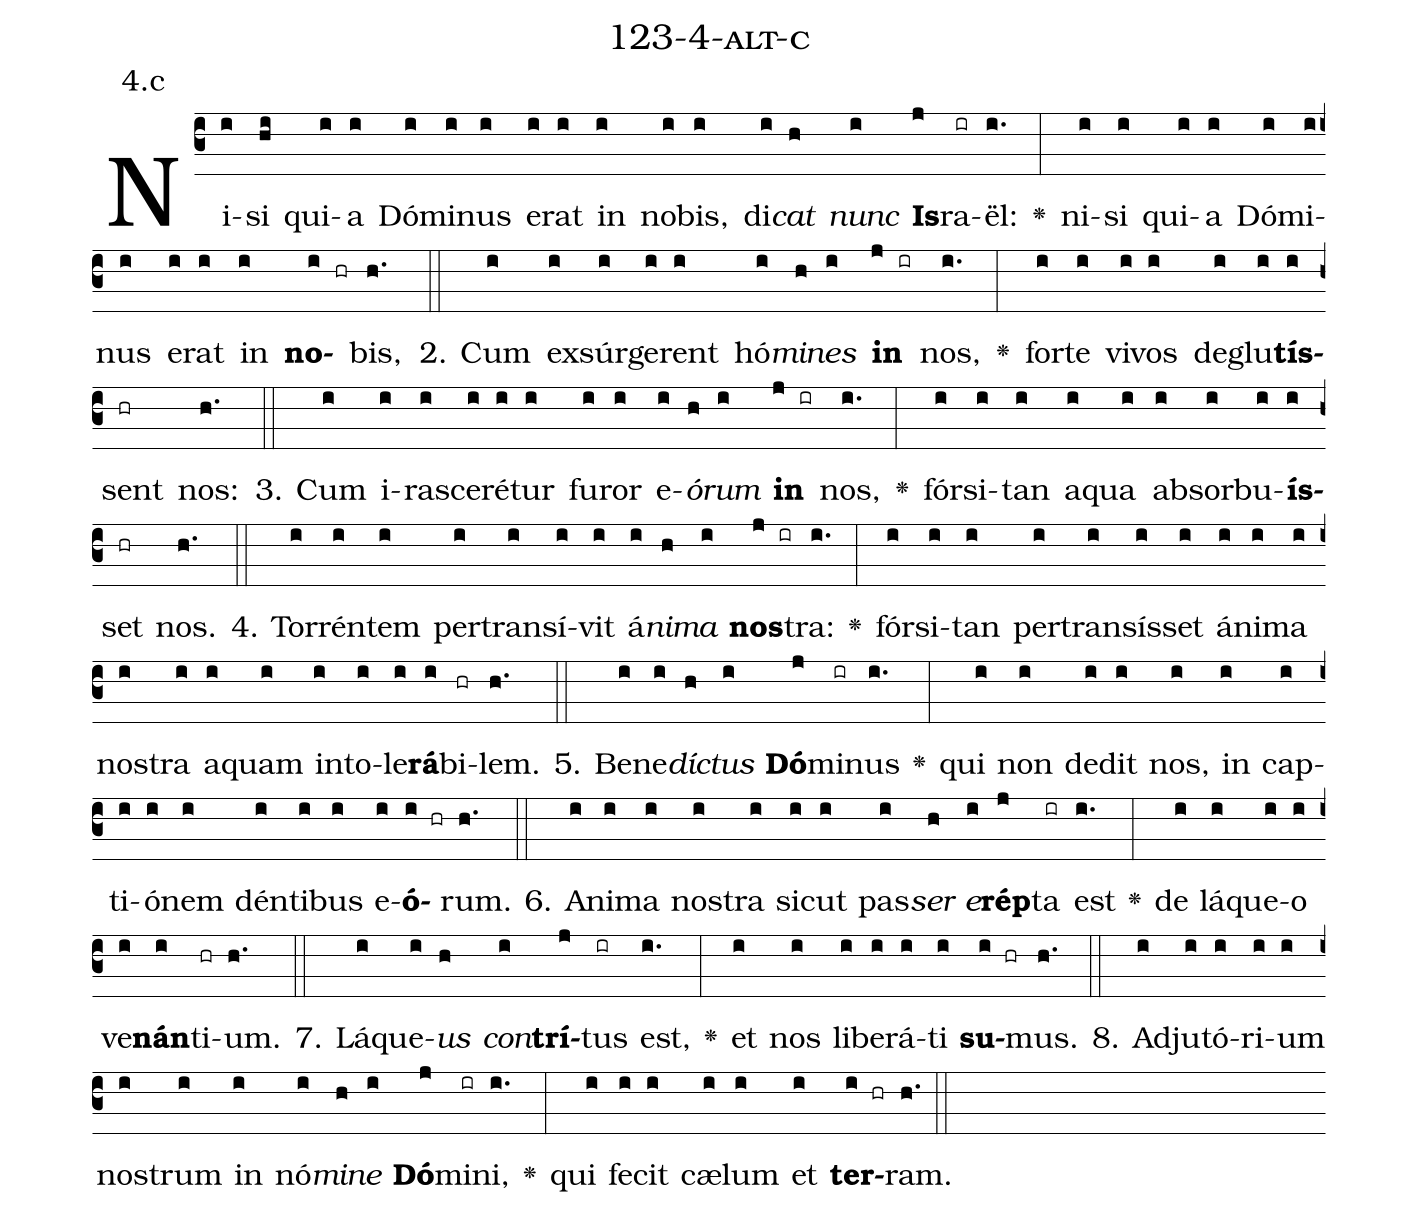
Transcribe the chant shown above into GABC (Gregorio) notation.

name: 123-4-alt-c;
annotation: 4.c;
%%
(c3)Ni(i)si(hi) qui(i)a(i) Dó(i)mi(i)nus(i) e(i)rat(i) in(i) no(i)bis,(i) di(i)<i>cat</i>(h) <i>nunc</i>(i) <b>Is</b>(j)ra(ir)ël:(i.) <v>\greheightstar</v>(:) ni(i)si(i) qui(i)a(i) Dó(i)mi(i)nus(i) e(i)rat(i) in(i) <b>no</b>(i hr)bis,(h.) (::)
2. Cum(i) ex(i)súr(i)ge(i)rent(i) hó(i)<i>mi</i>(h)<i>nes</i>(i) <b>in</b>(j ir) nos,(i.) <v>\greheightstar</v>(:) for(i)te(i) vi(i)vos(i) de(i)glu(i)<b>tís</b>(i)sent(hr) nos:(h.) (::)
3. Cum(i) i(i)ra(i)sce(i)ré(i)tur(i) fu(i)ror(i) e(i)<i>ó</i>(h)<i>rum</i>(i) <b>in</b>(j ir) nos,(i.) <v>\greheightstar</v>(:) fór(i)si(i)tan(i) a(i)qua(i) ab(i)sor(i)bu(i)<b>ís</b>(i)set(hr) nos.(h.) (::)
4. Tor(i)rén(i)tem(i) per(i)trans(i)í(i)vit(i) á(i)<i>ni</i>(h)<i>ma</i>(i) <b>nos</b>(j ir)tra:(i.) <v>\greheightstar</v>(:) fór(i)si(i)tan(i) per(i)trans(i)ís(i)set(i) á(i)ni(i)ma(i) nos(i)tra(i) a(i)quam(i) in(i)to(i)le(i)<b>rá</b>(i)bi(hr)lem.(h.) (::)
5. Be(i)ne(i)<i>díc</i>(h)<i>tus</i>(i) <b>Dó</b>(j)mi(ir)nus(i.) <v>\greheightstar</v>(:) qui(i) non(i) de(i)dit(i) nos,(i) in(i) cap(i)ti(i)ó(i)nem(i) dén(i)ti(i)bus(i) e(i)<b>ó</b>(i hr)rum.(h.) (::)
6. A(i)ni(i)ma(i) nos(i)tra(i) sic(i)ut(i) pas(i)<i>ser</i>(h) <i>e</i>(i)<b>rép</b>(j)ta(ir) est(i.) <v>\greheightstar</v>(:) de(i) lá(i)que(i)o(i) ve(i)<b>nán</b>(i)ti(hr)um.(h.) (::)
7. Lá(i)que(i)<i>us</i>(h) <i>con</i>(i)<b>trí</b>(j)tus(ir) est,(i.) <v>\greheightstar</v>(:) et(i) nos(i) li(i)be(i)rá(i)ti(i) <b>su</b>(i hr)mus.(h.) (::)
8. Ad(i)ju(i)tó(i)ri(i)um(i) nos(i)trum(i) in(i) nó(i)<i>mi</i>(h)<i>ne</i>(i) <b>Dó</b>(j)mi(ir)ni,(i.) <v>\greheightstar</v>(:) qui(i) fe(i)cit(i) cæ(i)lum(i) et(i) <b>ter</b>(i hr)ram.(h.) (::)
